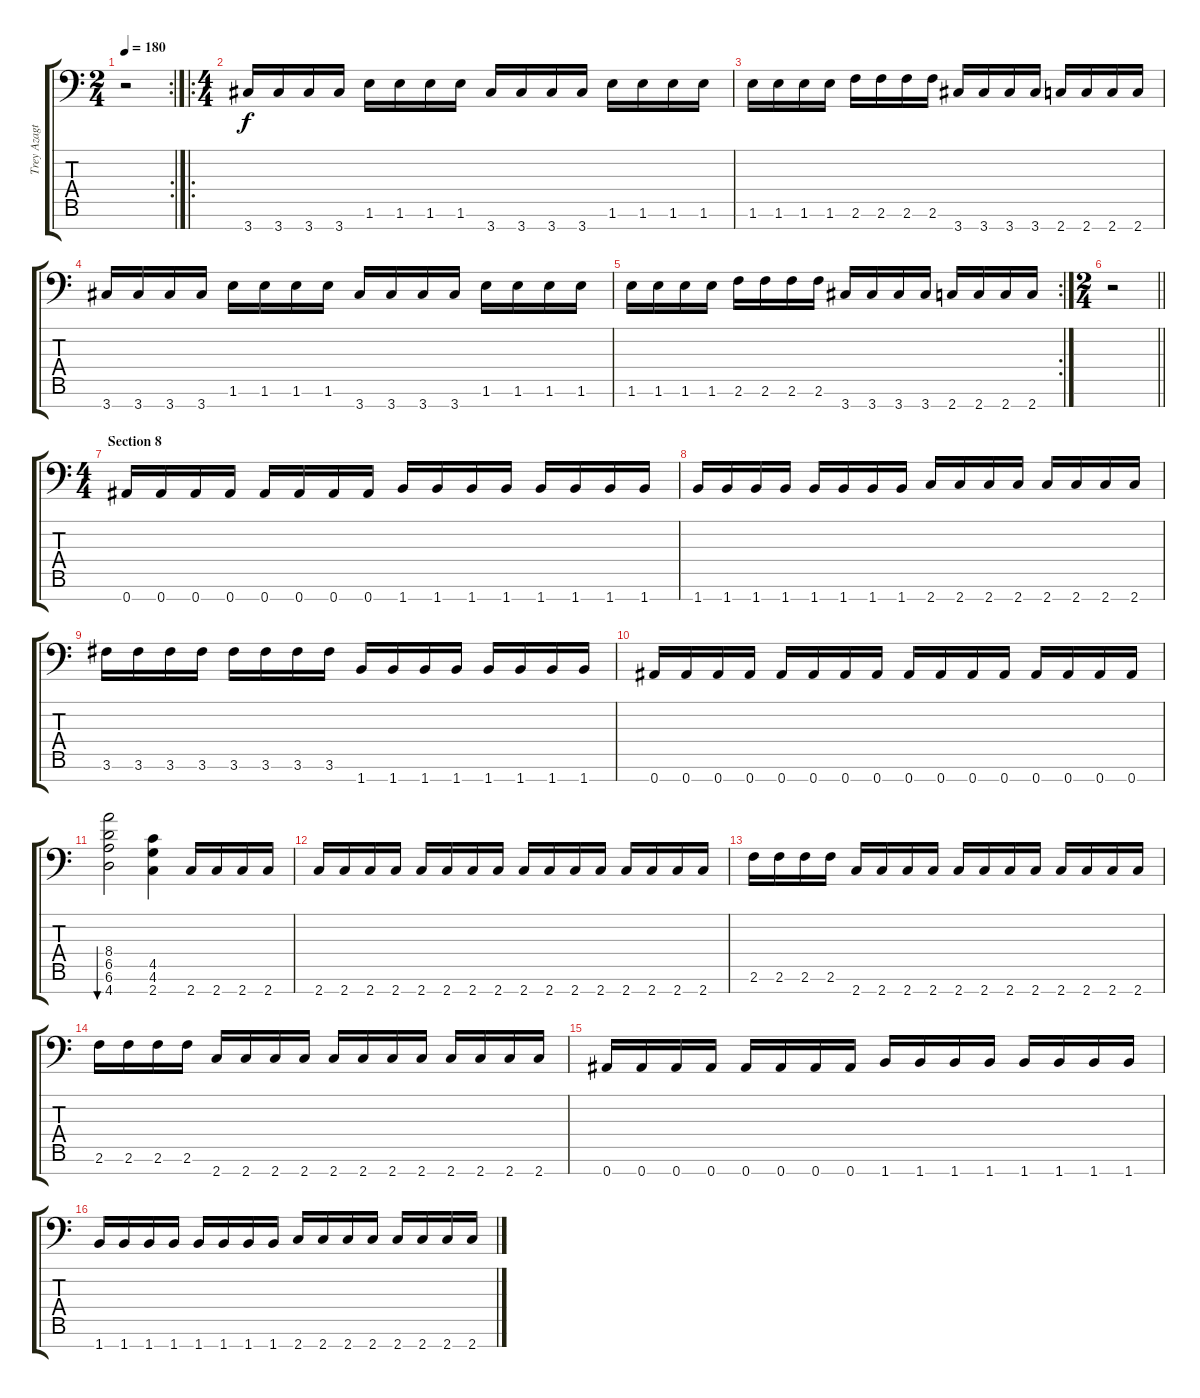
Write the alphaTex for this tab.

\track ("Trey Azagthoth" "Trey Azagt") {instrument distortionguitar}
\staff {score tabs}
\tuning (Eb4 Bb3 Gb3 Db3 Ab2 Eb2 Bb1) {hide}
\rc 2
\ts (2 4)
\tempo 180
\clef f4
\ks c
r.2{dy f} |
\ro
\ts (4 4)
3.7.16 3.7.16 3.7.16 3.7.16 1.6.16 1.6.16 1.6.16 1.6.16 3.7.16 3.7.16 3.7.16 3.7.16 1.6.16 1.6.16 1.6.16 1.6.16 |
1.6.16 1.6.16 1.6.16 1.6.16 2.6.16 2.6.16 2.6.16 2.6.16 3.7.16 3.7.16 3.7.16 3.7.16 2.7.16 2.7.16 2.7.16 2.7.16 |
3.7.16 3.7.16 3.7.16 3.7.16 1.6.16 1.6.16 1.6.16 1.6.16 3.7.16 3.7.16 3.7.16 3.7.16 1.6.16 1.6.16 1.6.16 1.6.16 |
\rc 2
1.6.16 1.6.16 1.6.16 1.6.16 2.6.16 2.6.16 2.6.16 2.6.16 3.7.16 3.7.16 3.7.16 3.7.16 2.7.16 2.7.16 2.7.16 2.7.16 |
\ts (2 4)
\barLineRight lightlight
r.2 |
\ts (4 4)
\section ("" "Section 8")
0.7.16 0.7.16 0.7.16 0.7.16 0.7.16 0.7.16 0.7.16 0.7.16 1.7.16 1.7.16 1.7.16 1.7.16 1.7.16 1.7.16 1.7.16 1.7.16 |
1.7.16 1.7.16 1.7.16 1.7.16 1.7.16 1.7.16 1.7.16 1.7.16 2.7.16 2.7.16 2.7.16 2.7.16 2.7.16 2.7.16 2.7.16 2.7.16 |
3.6.16 3.6.16 3.6.16 3.6.16 3.6.16 3.6.16 3.6.16 3.6.16 1.7.16 1.7.16 1.7.16 1.7.16 1.7.16 1.7.16 1.7.16 1.7.16 |
0.7.16 0.7.16 0.7.16 0.7.16 0.7.16 0.7.16 0.7.16 0.7.16 0.7.16 0.7.16 0.7.16 0.7.16 0.7.16 0.7.16 0.7.16 0.7.16 |
(8.4 6.5 6.6 4.7).2{bu 30} (4.5 4.6 2.7).4 2.7.16 2.7.16 2.7.16 2.7.16 |
2.7.16 2.7.16 2.7.16 2.7.16 2.7.16 2.7.16 2.7.16 2.7.16 2.7.16 2.7.16 2.7.16 2.7.16 2.7.16 2.7.16 2.7.16 2.7.16 |
2.6.16 2.6.16 2.6.16 2.6.16 2.7.16 2.7.16 2.7.16 2.7.16 2.7.16 2.7.16 2.7.16 2.7.16 2.7.16 2.7.16 2.7.16 2.7.16 |
2.6.16 2.6.16 2.6.16 2.6.16 2.7.16 2.7.16 2.7.16 2.7.16 2.7.16 2.7.16 2.7.16 2.7.16 2.7.16 2.7.16 2.7.16 2.7.16 |
0.7.16 0.7.16 0.7.16 0.7.16 0.7.16 0.7.16 0.7.16 0.7.16 1.7.16 1.7.16 1.7.16 1.7.16 1.7.16 1.7.16 1.7.16 1.7.16 |
1.7.16 1.7.16 1.7.16 1.7.16 1.7.16 1.7.16 1.7.16 1.7.16 2.7.16 2.7.16 2.7.16 2.7.16 2.7.16 2.7.16 2.7.16 2.7.16
